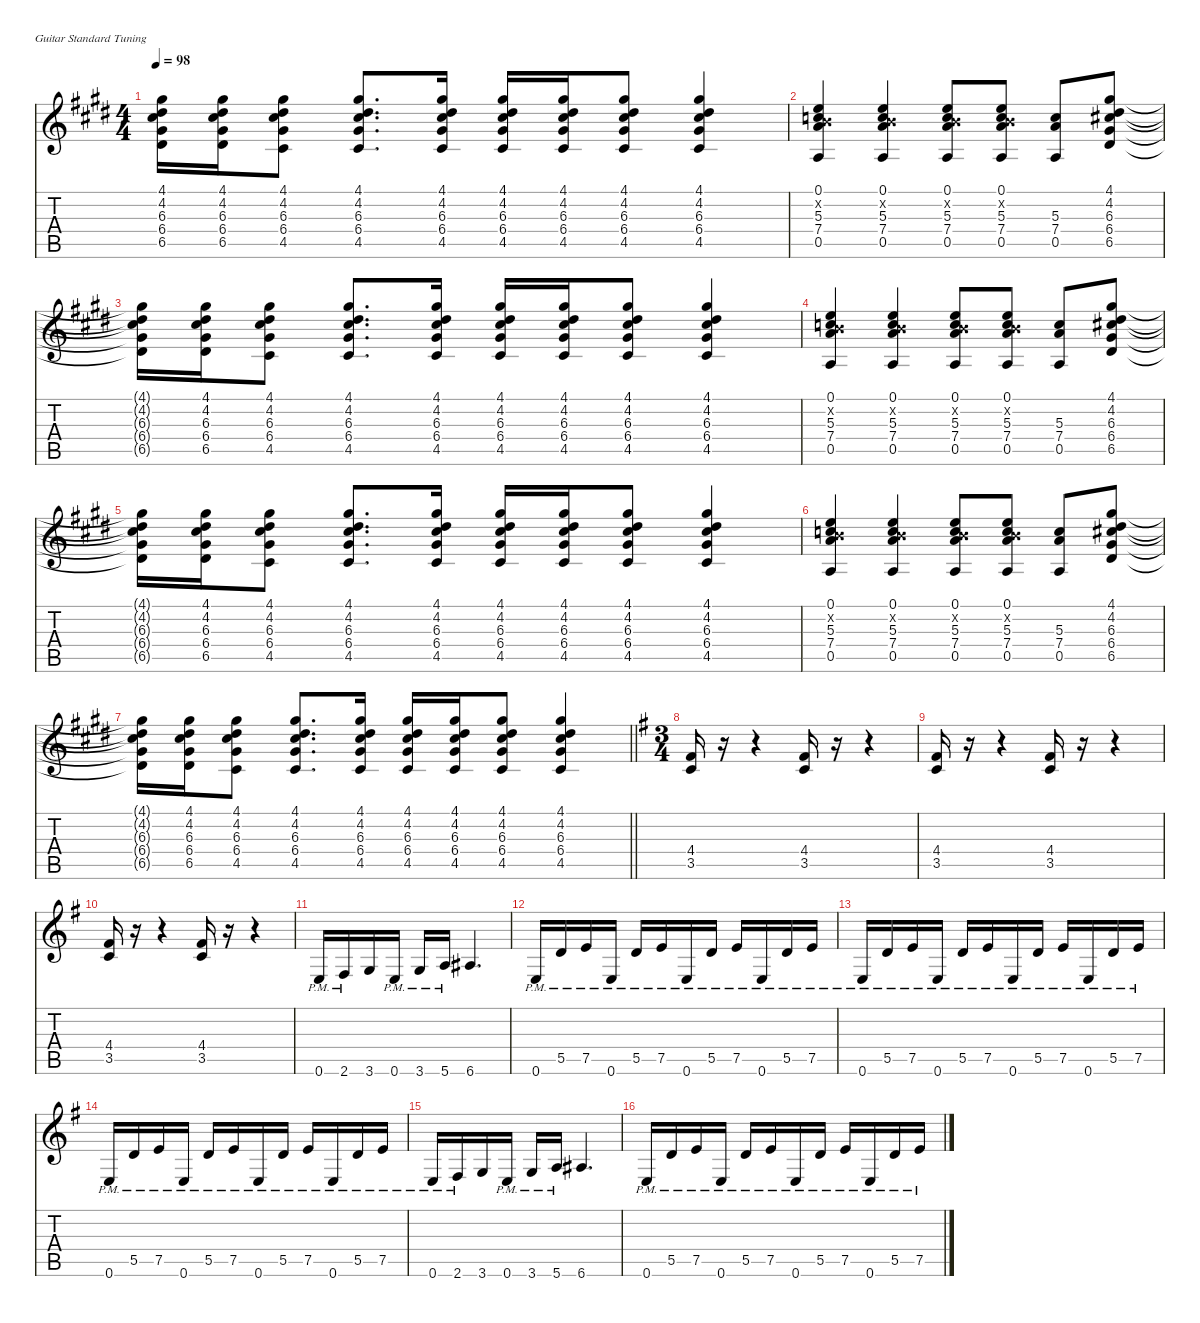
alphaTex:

\defaultSystemsLayout 4
\hideDynamics
\bracketExtendMode nobrackets
\singleTrackTrackNamePolicy hidden
\multiTrackTrackNamePolicy hidden
\firstSystemTrackNameMode fullname
\otherSystemsTrackNameOrientation horizontal
\track ("Guitar 1" "dist.guit.") {mute instrument distortionguitar}
\staff {score tabs}
\tuning (E4 B3 G3 D3 A2 E2)
\ts (4 4)
\tempo 98
\clef g2
\ks c#minor
(4.1{t acc #} 4.2{t acc #} 6.3{t acc #} 6.4{t acc #} 6.5{t acc #}).16{dy f beam Down} (4.1{acc #} 4.2{acc #} 6.3{acc #} 6.4{acc #} 6.5{acc #}).16{beam Down} (4.1{acc #} 4.2{acc #} 6.3{acc #} 6.4{acc #} 4.5{acc #}).8{beam Down} (4.1{acc #} 4.2{acc #} 6.3{acc #} 6.4{acc #} 4.5{acc #}).8{d beam Up} (4.1{acc #} 4.2{acc #} 6.3{acc #} 6.4{acc #} 4.5{acc #}).16{beam Up} (4.1{acc #} 4.2{acc #} 6.3{acc #} 6.4{acc #} 4.5{acc #}).16{beam Up} (4.1{acc #} 4.2{acc #} 6.3{acc #} 6.4{acc #} 4.5{acc #}).16{beam Up} (4.1{acc #} 4.2{acc #} 6.3{acc #} 6.4{acc #} 4.5{acc #}).8{beam Up} (4.1{acc #} 4.2{acc #} 6.3{acc #} 6.4{acc #} 4.5{acc #}).4{beam Up} |
(0.1{acc forcenatural} 0.2{x acc forcenatural} 5.3{acc forcenatural} 7.4{acc forcenatural} 0.5{acc forcenatural}).4{beam Up} (0.1{acc forcenatural} 0.2{x acc forcenatural} 5.3{acc forcenatural} 7.4{acc forcenatural} 0.5{acc forcenatural}).4{beam Up} (0.1{acc forcenatural} 0.2{x acc forcenatural} 5.3{acc forcenatural} 7.4{acc forcenatural} 0.5{acc forcenatural}).8{beam Up} (0.1{acc forcenatural} 0.2{x acc forcenatural} 5.3{acc forcenatural} 7.4{acc forcenatural} 0.5{acc forcenatural}).8{beam Up} (5.3{acc forcenatural} 7.4{acc forcenatural} 0.5{acc forcenatural}).8{beam Up} (4.1{acc #} 4.2{acc #} 6.3{acc #} 6.4{acc #} 6.5{acc #}).8{beam Up} |
(4.1{t acc #} 4.2{t acc #} 6.3{t acc #} 6.4{t acc #} 6.5{t acc #}).16{beam Down} (4.1{acc #} 4.2{acc #} 6.3{acc #} 6.4{acc #} 6.5{acc #}).16{beam Down} (4.1{acc #} 4.2{acc #} 6.3{acc #} 6.4{acc #} 4.5{acc #}).8{beam Down} (4.1{acc #} 4.2{acc #} 6.3{acc #} 6.4{acc #} 4.5{acc #}).8{d beam Up} (4.1{acc #} 4.2{acc #} 6.3{acc #} 6.4{acc #} 4.5{acc #}).16{beam Up} (4.1{acc #} 4.2{acc #} 6.3{acc #} 6.4{acc #} 4.5{acc #}).16{beam Up} (4.1{acc #} 4.2{acc #} 6.3{acc #} 6.4{acc #} 4.5{acc #}).16{beam Up} (4.1{acc #} 4.2{acc #} 6.3{acc #} 6.4{acc #} 4.5{acc #}).8{beam Up} (4.1{acc #} 4.2{acc #} 6.3{acc #} 6.4{acc #} 4.5{acc #}).4{beam Up} |
(0.1{acc forcenatural} 0.2{x acc forcenatural} 5.3{acc forcenatural} 7.4{acc forcenatural} 0.5{acc forcenatural}).4{beam Up} (0.1{acc forcenatural} 0.2{x acc forcenatural} 5.3{acc forcenatural} 7.4{acc forcenatural} 0.5{acc forcenatural}).4{beam Up} (0.1{acc forcenatural} 0.2{x acc forcenatural} 5.3{acc forcenatural} 7.4{acc forcenatural} 0.5{acc forcenatural}).8{beam Up} (0.1{acc forcenatural} 0.2{x acc forcenatural} 5.3{acc forcenatural} 7.4{acc forcenatural} 0.5{acc forcenatural}).8{beam Up} (5.3{acc forcenatural} 7.4{acc forcenatural} 0.5{acc forcenatural}).8{beam Up} (4.1{acc #} 4.2{acc #} 6.3{acc #} 6.4{acc #} 6.5{acc #}).8{beam Up} |
(4.1{t acc #} 4.2{t acc #} 6.3{t acc #} 6.4{t acc #} 6.5{t acc #}).16{beam Down} (4.1{acc #} 4.2{acc #} 6.3{acc #} 6.4{acc #} 6.5{acc #}).16{beam Down} (4.1{acc #} 4.2{acc #} 6.3{acc #} 6.4{acc #} 4.5{acc #}).8{beam Down} (4.1{acc #} 4.2{acc #} 6.3{acc #} 6.4{acc #} 4.5{acc #}).8{d beam Up} (4.1{acc #} 4.2{acc #} 6.3{acc #} 6.4{acc #} 4.5{acc #}).16{beam Up} (4.1{acc #} 4.2{acc #} 6.3{acc #} 6.4{acc #} 4.5{acc #}).16{beam Up} (4.1{acc #} 4.2{acc #} 6.3{acc #} 6.4{acc #} 4.5{acc #}).16{beam Up} (4.1{acc #} 4.2{acc #} 6.3{acc #} 6.4{acc #} 4.5{acc #}).8{beam Up} (4.1{acc #} 4.2{acc #} 6.3{acc #} 6.4{acc #} 4.5{acc #}).4{beam Up} |
(0.1{acc forcenatural} 0.2{x acc forcenatural} 5.3{acc forcenatural} 7.4{acc forcenatural} 0.5{acc forcenatural}).4{beam Up} (0.1{acc forcenatural} 0.2{x acc forcenatural} 5.3{acc forcenatural} 7.4{acc forcenatural} 0.5{acc forcenatural}).4{beam Up} (0.1{acc forcenatural} 0.2{x acc forcenatural} 5.3{acc forcenatural} 7.4{acc forcenatural} 0.5{acc forcenatural}).8{beam Up} (0.1{acc forcenatural} 0.2{x acc forcenatural} 5.3{acc forcenatural} 7.4{acc forcenatural} 0.5{acc forcenatural}).8{beam Up} (5.3{acc forcenatural} 7.4{acc forcenatural} 0.5{acc forcenatural}).8{beam Up} (4.1{acc #} 4.2{acc #} 6.3{acc #} 6.4{acc #} 6.5{acc #}).8{beam Up} |
\barLineRight lightlight
(4.1{t acc #} 4.2{t acc #} 6.3{t acc #} 6.4{t acc #} 6.5{t acc #}).16{beam Down} (4.1{acc #} 4.2{acc #} 6.3{acc #} 6.4{acc #} 6.5{acc #}).16{beam Down} (4.1{acc #} 4.2{acc #} 6.3{acc #} 6.4{acc #} 4.5{acc #}).8{beam Down} (4.1{acc #} 4.2{acc #} 6.3{acc #} 6.4{acc #} 4.5{acc #}).8{d beam Up} (4.1{acc #} 4.2{acc #} 6.3{acc #} 6.4{acc #} 4.5{acc #}).16{beam Up} (4.1{acc #} 4.2{acc #} 6.3{acc #} 6.4{acc #} 4.5{acc #}).16{beam Up} (4.1{acc #} 4.2{acc #} 6.3{acc #} 6.4{acc #} 4.5{acc #}).16{beam Up} (4.1{acc #} 4.2{acc #} 6.3{acc #} 6.4{acc #} 4.5{acc #}).8{beam Up} (4.1{acc #} 4.2{acc #} 6.3{acc #} 6.4{acc #} 4.5{acc #}).4{beam Up} |
\ts (3 4)
\beaming (8 2 2 2)
\ks eminor
(4.4{acc #} 3.5{acc forcenatural}).16{instrument distortionguitar beam Up} r.16{beam Up} r.4{beam Up} (4.4{acc #} 3.5{acc forcenatural}).16{beam Up} r.16{beam Up} r.4{beam Up} |
(4.4{acc #} 3.5{acc forcenatural}).16{beam Up} r.16{beam Up} r.4{beam Up} (4.4{acc #} 3.5{acc forcenatural}).16{beam Up} r.16{beam Up} r.4{beam Up} |
(4.4{acc #} 3.5{acc forcenatural}).16{beam Up} r.16{beam Up} r.4{beam Up} (4.4{acc #} 3.5{acc forcenatural}).16{beam Up} r.16{beam Up} r.4{beam Up} |
0.6{pm acc forcenatural}.16{beam Up} 2.6{pm acc #}.16{beam Up} 3.6{acc forcenatural}.16{beam Up} 0.6{pm acc forcenatural}.16{beam Up} 3.6{pm acc forcenatural}.16{beam Up} 5.6{pm acc forcenatural}.16{beam Up} 6.6{acc #}.4{d beam Up} |
0.6{pm acc forcenatural}.16{beam Up} 5.5{pm acc forcenatural}.16{beam Up} 7.5{pm acc forcenatural}.16{beam Up} 0.6{pm acc forcenatural}.16{beam Up} 5.5{pm acc forcenatural}.16{beam Up} 7.5{pm acc forcenatural}.16{beam Up} 0.6{pm acc forcenatural}.16{beam Up} 5.5{pm acc forcenatural}.16{beam Up} 7.5{pm acc forcenatural}.16{beam Up} 0.6{pm acc forcenatural}.16{beam Up} 5.5{pm acc forcenatural}.16{beam Up} 7.5{pm acc forcenatural}.16{beam Up} |
0.6{pm acc forcenatural}.16{beam Up} 5.5{pm acc forcenatural}.16{beam Up} 7.5{pm acc forcenatural}.16{beam Up} 0.6{pm acc forcenatural}.16{beam Up} 5.5{pm acc forcenatural}.16{beam Up} 7.5{pm acc forcenatural}.16{beam Up} 0.6{pm acc forcenatural}.16{beam Up} 5.5{pm acc forcenatural}.16{beam Up} 7.5{pm acc forcenatural}.16{beam Up} 0.6{pm acc forcenatural}.16{beam Up} 5.5{pm acc forcenatural}.16{beam Up} 7.5{pm acc forcenatural}.16{beam Up} |
0.6{pm acc forcenatural}.16{beam Up} 5.5{pm acc forcenatural}.16{beam Up} 7.5{pm acc forcenatural}.16{beam Up} 0.6{pm acc forcenatural}.16{beam Up} 5.5{pm acc forcenatural}.16{beam Up} 7.5{pm acc forcenatural}.16{beam Up} 0.6{pm acc forcenatural}.16{beam Up} 5.5{pm acc forcenatural}.16{beam Up} 7.5{pm acc forcenatural}.16{beam Up} 0.6{pm acc forcenatural}.16{beam Up} 5.5{pm acc forcenatural}.16{beam Up} 7.5{pm acc forcenatural}.16{beam Up} |
0.6{pm acc forcenatural}.16{beam Up} 2.6{pm acc #}.16{beam Up} 3.6{acc forcenatural}.16{beam Up} 0.6{pm acc forcenatural}.16{beam Up} 3.6{pm acc forcenatural}.16{beam Up} 5.6{pm acc forcenatural}.16{beam Up} 6.6{acc #}.4{d beam Up} |
0.6{pm acc forcenatural}.16{beam Up} 5.5{pm acc forcenatural}.16{beam Up} 7.5{pm acc forcenatural}.16{beam Up} 0.6{pm acc forcenatural}.16{beam Up} 5.5{pm acc forcenatural}.16{beam Up} 7.5{pm acc forcenatural}.16{beam Up} 0.6{pm acc forcenatural}.16{beam Up} 5.5{pm acc forcenatural}.16{beam Up} 7.5{pm acc forcenatural}.16{beam Up} 0.6{pm acc forcenatural}.16{beam Up} 5.5{pm acc forcenatural}.16{beam Up} 7.5{pm acc forcenatural}.16{beam Up}
